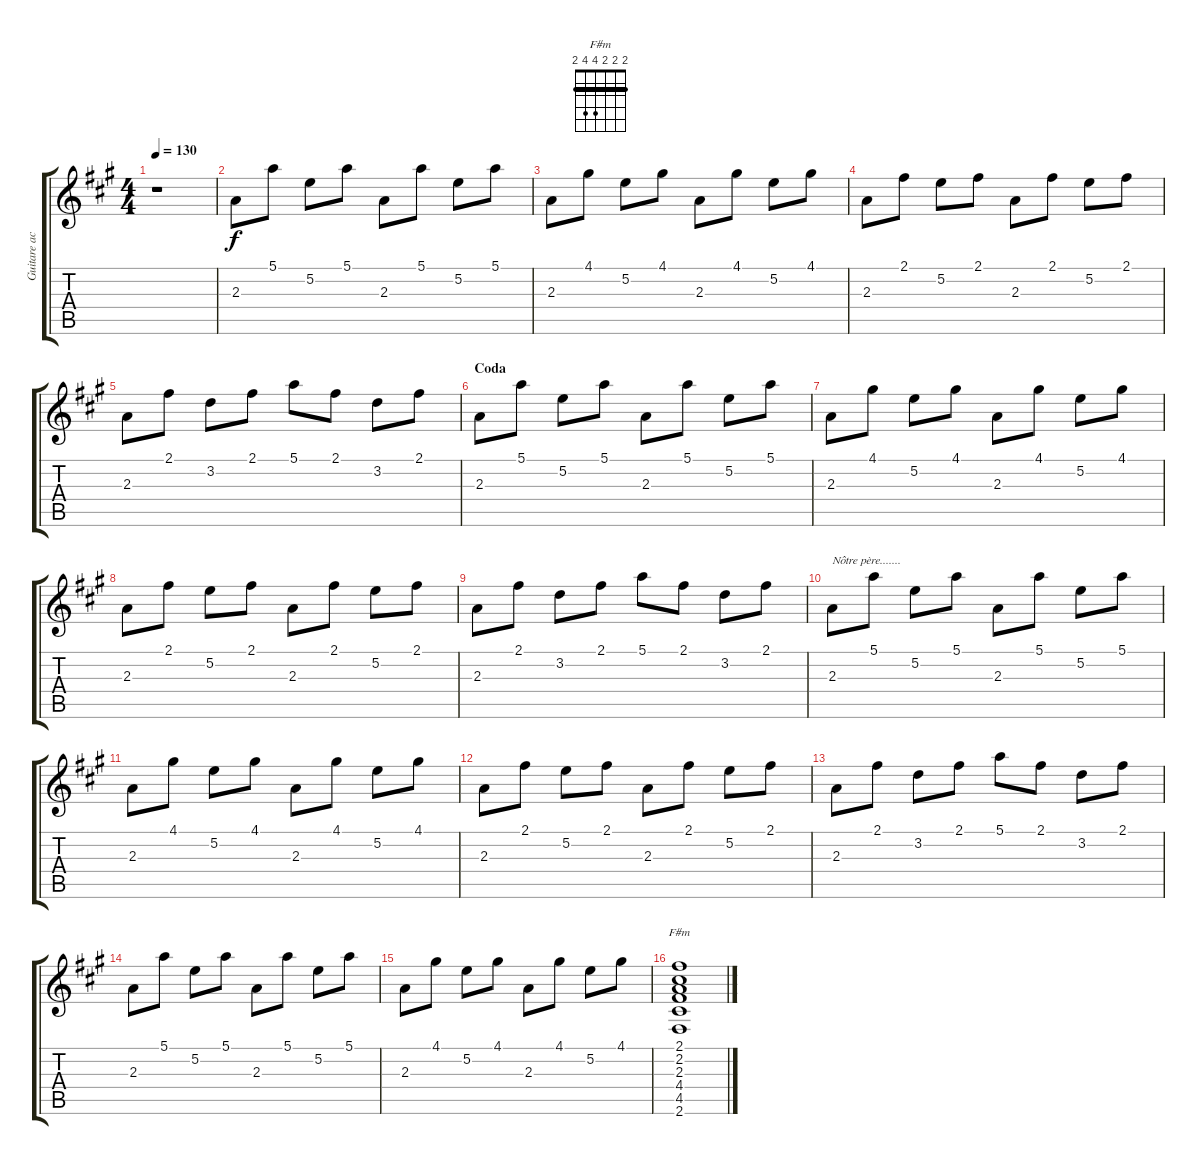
\track ("Guitare acompagnement" "Guitare ac") {instrument electricguitarjazz}
\staff {score tabs}
\tuning (E4 B3 G3 D3 A2 E2) {hide}
\chord ("F#m" 2 2 2 4 4 2) {barre 2}
\ts (4 4)
\tempo 130
\clef g2
\ks a
r.1{dy f} |
2.3.8 5.1.8 5.2.8 5.1.8 2.3.8 5.1.8 5.2.8 5.1.8 |
2.3.8 4.1.8 5.2.8 4.1.8 2.3.8 4.1.8 5.2.8 4.1.8 |
2.3.8 2.1.8 5.2.8 2.1.8 2.3.8 2.1.8 5.2.8 2.1.8 |
2.3.8 2.1.8 3.2.8 2.1.8 5.1.8 2.1.8 3.2.8 2.1.8 |
\section ("" "Coda")
2.3.8 5.1.8 5.2.8 5.1.8 2.3.8 5.1.8 5.2.8 5.1.8 |
2.3.8 4.1.8 5.2.8 4.1.8 2.3.8 4.1.8 5.2.8 4.1.8 |
2.3.8 2.1.8 5.2.8 2.1.8 2.3.8 2.1.8 5.2.8 2.1.8 |
2.3.8 2.1.8 3.2.8 2.1.8 5.1.8 2.1.8 3.2.8 2.1.8 |
2.3.8{txt "Nôtre père......."} 5.1.8 5.2.8 5.1.8 2.3.8 5.1.8 5.2.8 5.1.8 |
2.3.8 4.1.8 5.2.8 4.1.8 2.3.8 4.1.8 5.2.8 4.1.8 |
2.3.8 2.1.8 5.2.8 2.1.8 2.3.8 2.1.8 5.2.8 2.1.8 |
2.3.8 2.1.8 3.2.8 2.1.8 5.1.8 2.1.8 3.2.8 2.1.8 |
2.3.8 5.1.8 5.2.8 5.1.8 2.3.8 5.1.8 5.2.8 5.1.8 |
2.3.8 4.1.8 5.2.8 4.1.8 2.3.8 4.1.8 5.2.8 4.1.8 |
(2.1 2.2 2.3 4.4 4.5 2.6).1{ch "F#m"}
